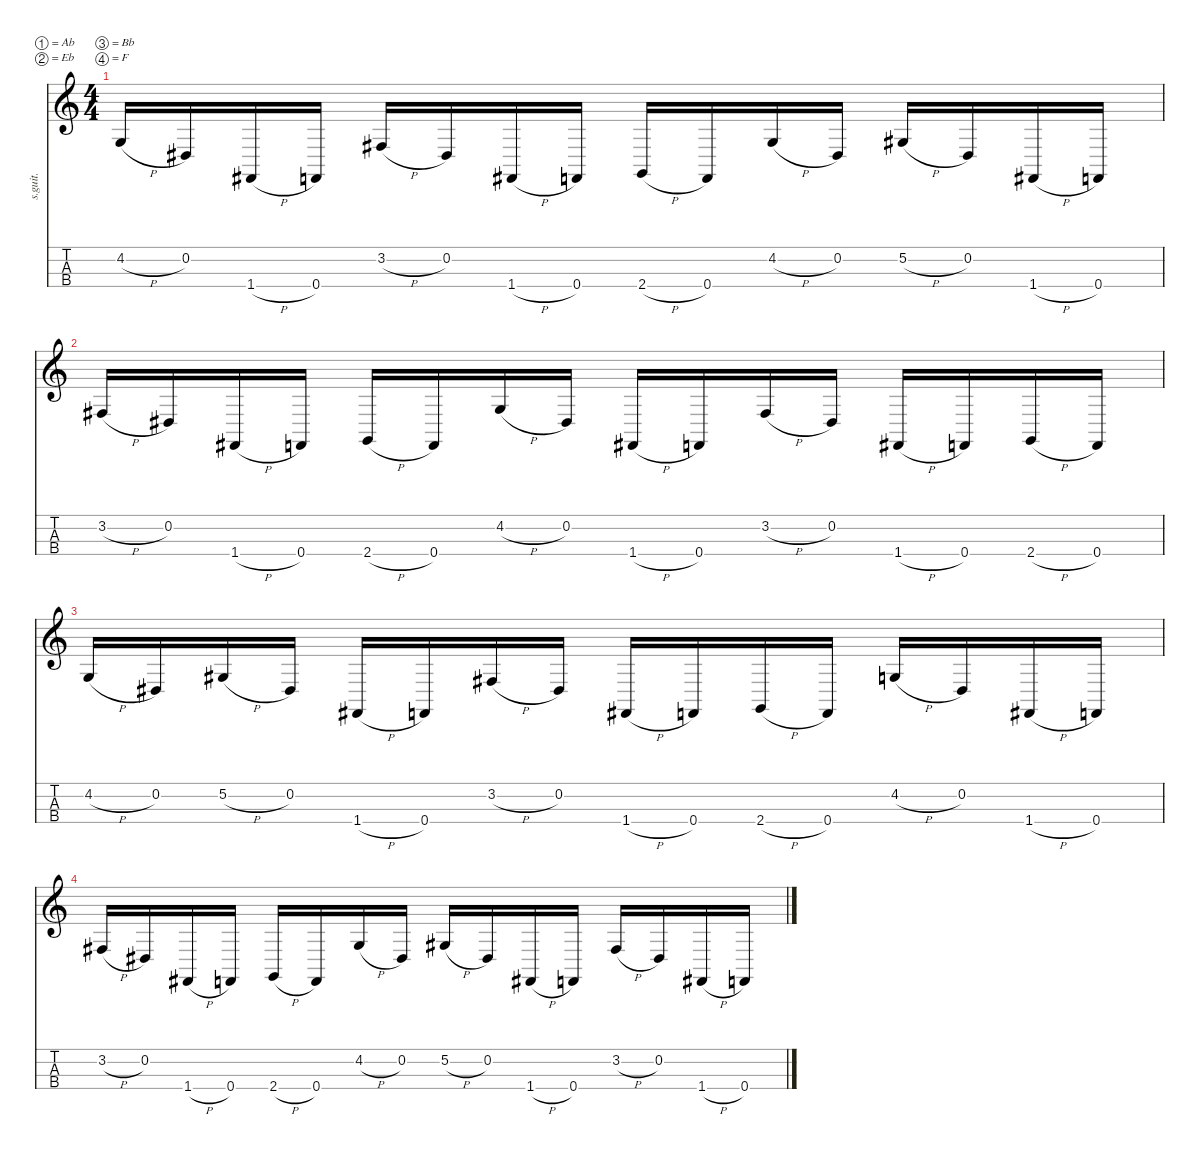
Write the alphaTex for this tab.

\defaultSystemsLayout 4
\hideDynamics
\bracketExtendMode nobrackets
\track ("Electric Bass" "s.guit.") {instrument electricbassfinger}
\staff {score tabs}
\tuning (Ab2 Eb2 Bb1 F1)
\ts (4 4)
\tempo (133 hide)
\clef g2
\ks c
4.2{h}.16{lyrics (0 "") lyrics (1 "") lyrics (2 "") lyrics (3 "") lyrics (4 "") dy f} 0.2{acc #}.16{lyrics (0 "") lyrics (1 "") lyrics (2 "") lyrics (3 "") lyrics (4 "")} 1.4{h acc #}.16{lyrics (0 "") lyrics (1 "") lyrics (2 "") lyrics (3 "") lyrics (4 "")} 0.4.16{lyrics (0 "") lyrics (1 "") lyrics (2 "") lyrics (3 "") lyrics (4 "")} 3.2{h acc #}.16{lyrics (0 "") lyrics (1 "") lyrics (2 "") lyrics (3 "") lyrics (4 "")} 0.2{acc #}.16{lyrics (0 "") lyrics (1 "") lyrics (2 "") lyrics (3 "") lyrics (4 "")} 1.4{h acc #}.16{lyrics (0 "") lyrics (1 "") lyrics (2 "") lyrics (3 "") lyrics (4 "")} 0.4.16{lyrics (0 "") lyrics (1 "") lyrics (2 "") lyrics (3 "") lyrics (4 "")} 2.4{h}.16{lyrics (0 "") lyrics (1 "") lyrics (2 "") lyrics (3 "") lyrics (4 "")} 0.4.16{lyrics (0 "") lyrics (1 "") lyrics (2 "") lyrics (3 "") lyrics (4 "")} 4.2{h}.16{lyrics (0 "") lyrics (1 "") lyrics (2 "") lyrics (3 "") lyrics (4 "")} 0.2{acc #}.16{lyrics (0 "") lyrics (1 "") lyrics (2 "") lyrics (3 "") lyrics (4 "")} 5.2{h acc #}.16{lyrics (0 "") lyrics (1 "") lyrics (2 "") lyrics (3 "") lyrics (4 "")} 0.2{acc #}.16{lyrics (0 "") lyrics (1 "") lyrics (2 "") lyrics (3 "") lyrics (4 "")} 1.4{h acc #}.16{lyrics (0 "") lyrics (1 "") lyrics (2 "") lyrics (3 "") lyrics (4 "")} 0.4.16{lyrics (0 "") lyrics (1 "") lyrics (2 "") lyrics (3 "") lyrics (4 "")} |
3.2{h acc #}.16{lyrics (0 "") lyrics (1 "") lyrics (2 "") lyrics (3 "") lyrics (4 "")} 0.2{acc #}.16{lyrics (0 "") lyrics (1 "") lyrics (2 "") lyrics (3 "") lyrics (4 "")} 1.4{h acc #}.16{lyrics (0 "") lyrics (1 "") lyrics (2 "") lyrics (3 "") lyrics (4 "")} 0.4.16{lyrics (0 "") lyrics (1 "") lyrics (2 "") lyrics (3 "") lyrics (4 "")} 2.4{h}.16{lyrics (0 "") lyrics (1 "") lyrics (2 "") lyrics (3 "") lyrics (4 "")} 0.4.16{lyrics (0 "") lyrics (1 "") lyrics (2 "") lyrics (3 "") lyrics (4 "")} 4.2{h}.16{lyrics (0 "") lyrics (1 "") lyrics (2 "") lyrics (3 "") lyrics (4 "")} 0.2{acc #}.16{lyrics (0 "") lyrics (1 "") lyrics (2 "") lyrics (3 "") lyrics (4 "")} 1.4{h acc #}.16{lyrics (0 "") lyrics (1 "") lyrics (2 "") lyrics (3 "") lyrics (4 "")} 0.4.16{lyrics (0 "") lyrics (1 "") lyrics (2 "") lyrics (3 "") lyrics (4 "")} 3.2{h acc #}.16{lyrics (0 "") lyrics (1 "") lyrics (2 "") lyrics (3 "") lyrics (4 "")} 0.2{acc #}.16{lyrics (0 "") lyrics (1 "") lyrics (2 "") lyrics (3 "") lyrics (4 "")} 1.4{h acc #}.16{lyrics (0 "") lyrics (1 "") lyrics (2 "") lyrics (3 "") lyrics (4 "")} 0.4.16{lyrics (0 "") lyrics (1 "") lyrics (2 "") lyrics (3 "") lyrics (4 "")} 2.4{h}.16{lyrics (0 "") lyrics (1 "") lyrics (2 "") lyrics (3 "") lyrics (4 "")} 0.4.16{lyrics (0 "") lyrics (1 "") lyrics (2 "") lyrics (3 "") lyrics (4 "")} |
4.2{h}.16{lyrics (0 "") lyrics (1 "") lyrics (2 "") lyrics (3 "") lyrics (4 "")} 0.2{acc #}.16{lyrics (0 "") lyrics (1 "") lyrics (2 "") lyrics (3 "") lyrics (4 "")} 5.2{h acc #}.16{lyrics (0 "") lyrics (1 "") lyrics (2 "") lyrics (3 "") lyrics (4 "")} 0.2{acc #}.16{lyrics (0 "") lyrics (1 "") lyrics (2 "") lyrics (3 "") lyrics (4 "")} 1.4{h acc #}.16{lyrics (0 "") lyrics (1 "") lyrics (2 "") lyrics (3 "") lyrics (4 "")} 0.4.16{lyrics (0 "") lyrics (1 "") lyrics (2 "") lyrics (3 "") lyrics (4 "")} 3.2{h acc #}.16{lyrics (0 "") lyrics (1 "") lyrics (2 "") lyrics (3 "") lyrics (4 "")} 0.2{acc #}.16{lyrics (0 "") lyrics (1 "") lyrics (2 "") lyrics (3 "") lyrics (4 "")} 1.4{h acc #}.16{lyrics (0 "") lyrics (1 "") lyrics (2 "") lyrics (3 "") lyrics (4 "")} 0.4.16{lyrics (0 "") lyrics (1 "") lyrics (2 "") lyrics (3 "") lyrics (4 "")} 2.4{h}.16{lyrics (0 "") lyrics (1 "") lyrics (2 "") lyrics (3 "") lyrics (4 "")} 0.4.16{lyrics (0 "") lyrics (1 "") lyrics (2 "") lyrics (3 "") lyrics (4 "")} 4.2{h}.16{lyrics (0 "") lyrics (1 "") lyrics (2 "") lyrics (3 "") lyrics (4 "")} 0.2{acc #}.16{lyrics (0 "") lyrics (1 "") lyrics (2 "") lyrics (3 "") lyrics (4 "")} 1.4{h acc #}.16{lyrics (0 "") lyrics (1 "") lyrics (2 "") lyrics (3 "") lyrics (4 "")} 0.4.16{lyrics (0 "") lyrics (1 "") lyrics (2 "") lyrics (3 "") lyrics (4 "")} |
3.2{h acc #}.16{lyrics (0 "") lyrics (1 "") lyrics (2 "") lyrics (3 "") lyrics (4 "")} 0.2{acc #}.16{lyrics (0 "") lyrics (1 "") lyrics (2 "") lyrics (3 "") lyrics (4 "")} 1.4{h acc #}.16{lyrics (0 "") lyrics (1 "") lyrics (2 "") lyrics (3 "") lyrics (4 "")} 0.4.16{lyrics (0 "") lyrics (1 "") lyrics (2 "") lyrics (3 "") lyrics (4 "")} 2.4{h}.16{lyrics (0 "") lyrics (1 "") lyrics (2 "") lyrics (3 "") lyrics (4 "")} 0.4.16{lyrics (0 "") lyrics (1 "") lyrics (2 "") lyrics (3 "") lyrics (4 "")} 4.2{h}.16{lyrics (0 "") lyrics (1 "") lyrics (2 "") lyrics (3 "") lyrics (4 "")} 0.2{acc #}.16{lyrics (0 "") lyrics (1 "") lyrics (2 "") lyrics (3 "") lyrics (4 "")} 5.2{h acc #}.16{lyrics (0 "") lyrics (1 "") lyrics (2 "") lyrics (3 "") lyrics (4 "")} 0.2{acc #}.16{lyrics (0 "") lyrics (1 "") lyrics (2 "") lyrics (3 "") lyrics (4 "")} 1.4{h acc #}.16{lyrics (0 "") lyrics (1 "") lyrics (2 "") lyrics (3 "") lyrics (4 "")} 0.4.16{lyrics (0 "") lyrics (1 "") lyrics (2 "") lyrics (3 "") lyrics (4 "")} 3.2{h acc #}.16{lyrics (0 "") lyrics (1 "") lyrics (2 "") lyrics (3 "") lyrics (4 "")} 0.2{acc #}.16{lyrics (0 "") lyrics (1 "") lyrics (2 "") lyrics (3 "") lyrics (4 "")} 1.4{h acc #}.16{lyrics (0 "") lyrics (1 "") lyrics (2 "") lyrics (3 "") lyrics (4 "")} 0.4.16{lyrics (0 "") lyrics (1 "") lyrics (2 "") lyrics (3 "") lyrics (4 "")}
